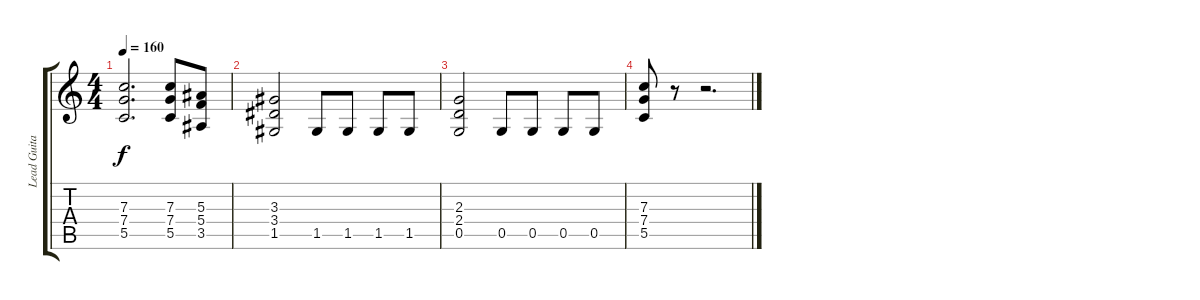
\track ("Lead Guitar" "Lead Guita") {instrument distortionguitar}
\staff {score tabs}
\tuning (D4 A3 F3 C3 G2 D2) {hide}
\ts (4 4)
\tempo 160
\clef g2
\ks c
(7.3 7.4 5.5).2{d dy f} (7.3 7.4 5.5).8 (5.3 5.4 3.5).8 |
(3.3 3.4 1.5).2 1.5.8 1.5.8 1.5.8 1.5.8 |
(2.3 2.4 0.5).2 0.5.8 0.5.8 0.5.8 0.5.8 |
(7.3 7.4 5.5).8 r.8 r.2{d}
